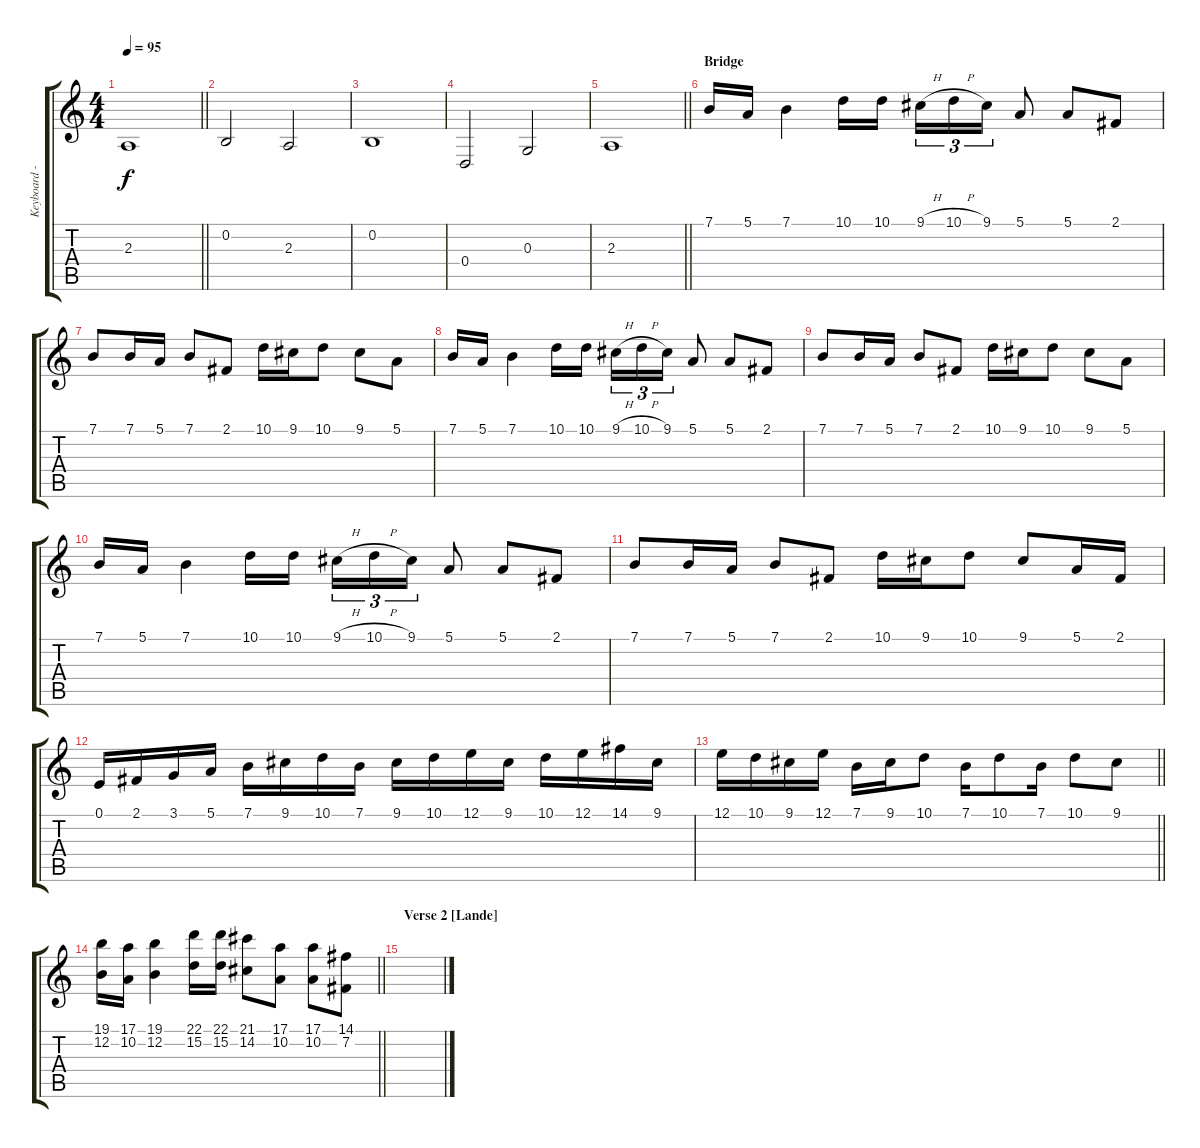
\track ("Keyboard - Lead (Miro)" "Keyboard -") {instrument flute}
\staff {score tabs}
\tuning (E4 B3 G3 D3 A2 E2) {hide}
\ts (4 4)
\tempo 95
\clef g2
\barLineRight lightlight
\ks c
2.3.1{dy f} |
0.2.2 2.3.2 |
0.2.1 |
0.4.2 0.3.2 |
\barLineRight lightlight
2.3.1 |
\section ("" "Bridge")
7.1.16{volume 16} 5.1.16 7.1.4 10.1.16 10.1.16 9.1{h}.16{tu (3 2)} 10.1{h}.16{tu (3 2)} 9.1.16{tu (3 2)} 5.1.8 5.1.8 2.1.8 |
7.1.8 7.1.16 5.1.16 7.1.8 2.1.8 10.1.16 9.1.16 10.1.8 9.1.8 5.1.8 |
7.1.16 5.1.16 7.1.4 10.1.16 10.1.16 9.1{h}.16{tu (3 2)} 10.1{h}.16{tu (3 2)} 9.1.16{tu (3 2)} 5.1.8 5.1.8 2.1.8 |
7.1.8 7.1.16 5.1.16 7.1.8 2.1.8 10.1.16 9.1.16 10.1.8 9.1.8 5.1.8 |
7.1.16 5.1.16 7.1.4 10.1.16 10.1.16 9.1{h}.16{tu (3 2)} 10.1{h}.16{tu (3 2)} 9.1.16{tu (3 2)} 5.1.8 5.1.8 2.1.8 |
7.1.8 7.1.16 5.1.16 7.1.8 2.1.8 10.1.16 9.1.16 10.1.8 9.1.8 5.1.16 2.1.16 |
0.1.16 2.1.16 3.1.16 5.1.16 7.1.16 9.1.16 10.1.16 7.1.16 9.1.16 10.1.16 12.1.16 9.1.16 10.1.16 12.1.16 14.1.16 9.1.16 |
\barLineRight lightlight
12.1.16 10.1.16 9.1.16 12.1.16 7.1.16 9.1.16 10.1.8 7.1.16 10.1.8 7.1.16 10.1.8 9.1.8 |
\barLineRight lightlight
(19.1 12.2).16 (17.1 10.2).16 (19.1 12.2).4 (22.1 15.2).16 (22.1 15.2).16 (21.1 14.2).8 (17.1 10.2).8 (17.1 10.2).8 (14.1 7.2).8 |
\section ("" "Verse 2 [Lande]")
